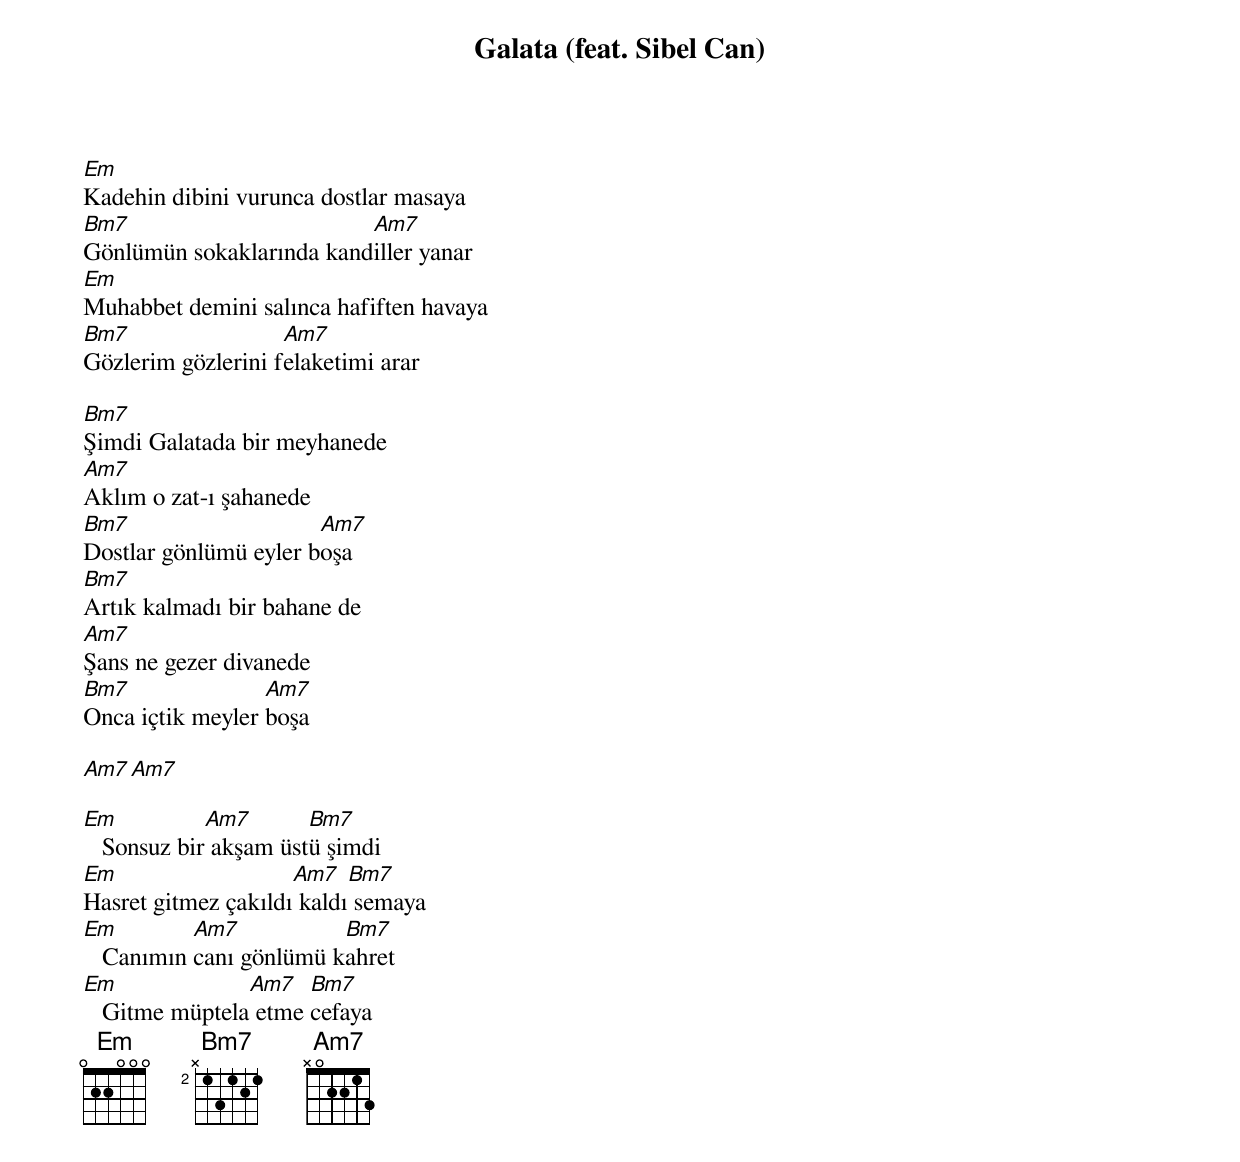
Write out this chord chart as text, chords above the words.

{title: Galata (feat. Sibel Can)}
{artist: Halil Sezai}

Em
Kadehin dibini vurunca dostlar masaya
Bm7                       Am7
Gönlümün sokaklarında kandiller yanar
Em
Muhabbet demini salınca hafiften havaya
Bm7                 Am7
Gözlerim gözlerini felaketimi arar

Bm7
Şimdi Galatada bir meyhanede
Am7
Aklım o zat-ı şahanede
Bm7                    Am7
Dostlar gönlümü eyler boşa
Bm7
Artık kalmadı bir bahane de
Am7
Şans ne gezer divanede
Bm7               Am7
Onca içtik meyler boşa

Am7 Am7

Em           Am7       Bm7
   Sonsuz bir akşam üstü şimdi
Em                   Am7   Bm7
Hasret gitmez çakıldı kaldı semaya
Em         Am7           Bm7
   Canımın canı gönlümü kahret
Em              Am7   Bm7
   Gitme müptela etme cefaya
